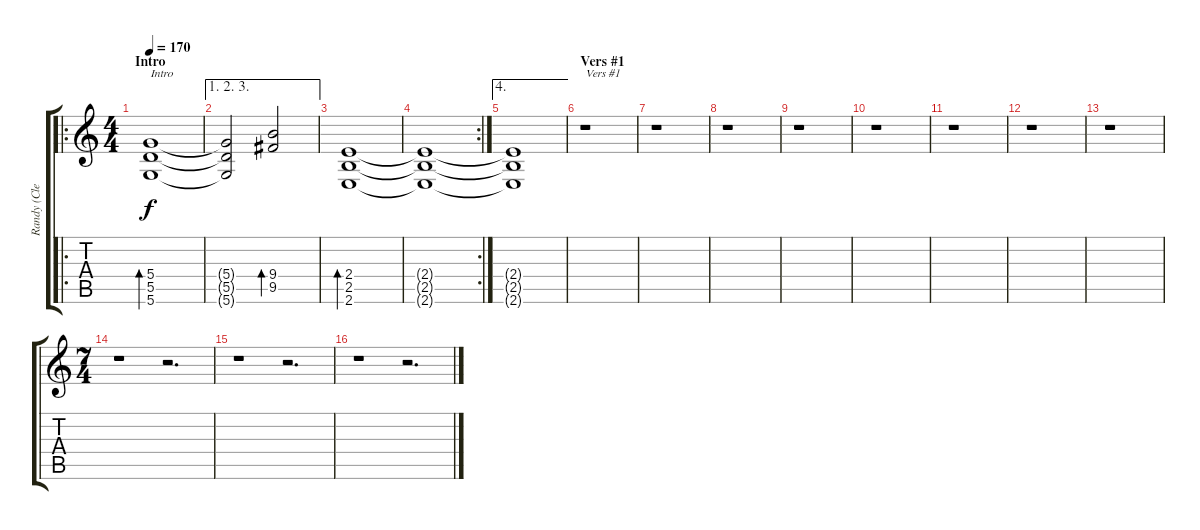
\track ("Randy (Clean Guitar + Lyrics)" "Randy (Cle") {instrument electricguitarjazz}
\staff {score tabs}
\tuning (E4 B3 G3 D3 A2 D2) {hide}
\ro
\ts (4 4)
\section ("" "Intro")
\tempo 170
\clef g2
\ks c
(5.4 5.5 5.6).1{bd 480 txt "Intro" dy f instrument electricguitarjazz} |
\ae (1 2 3)
(5.4{t} 5.5{t} 5.6{t}).2 (9.4 9.5).2{bd 480} |
(2.4 2.5 2.6).1{bd 480} |
\rc 2
(2.4{t} 2.5{t} 2.6{t}).1 |
\ae 4
(2.4{t} 2.5{t} 2.6{t}).1 |
\section ("" "Vers #1")
r.1{txt "Vers #1"} |
r.1 |
r.1 |
r.1 |
r.1 |
r.1 |
r.1 |
r.1 |
\ts (7 4)
r.1 r.2{d} |
r.1 r.2{d} |
r.1 r.2{d}
